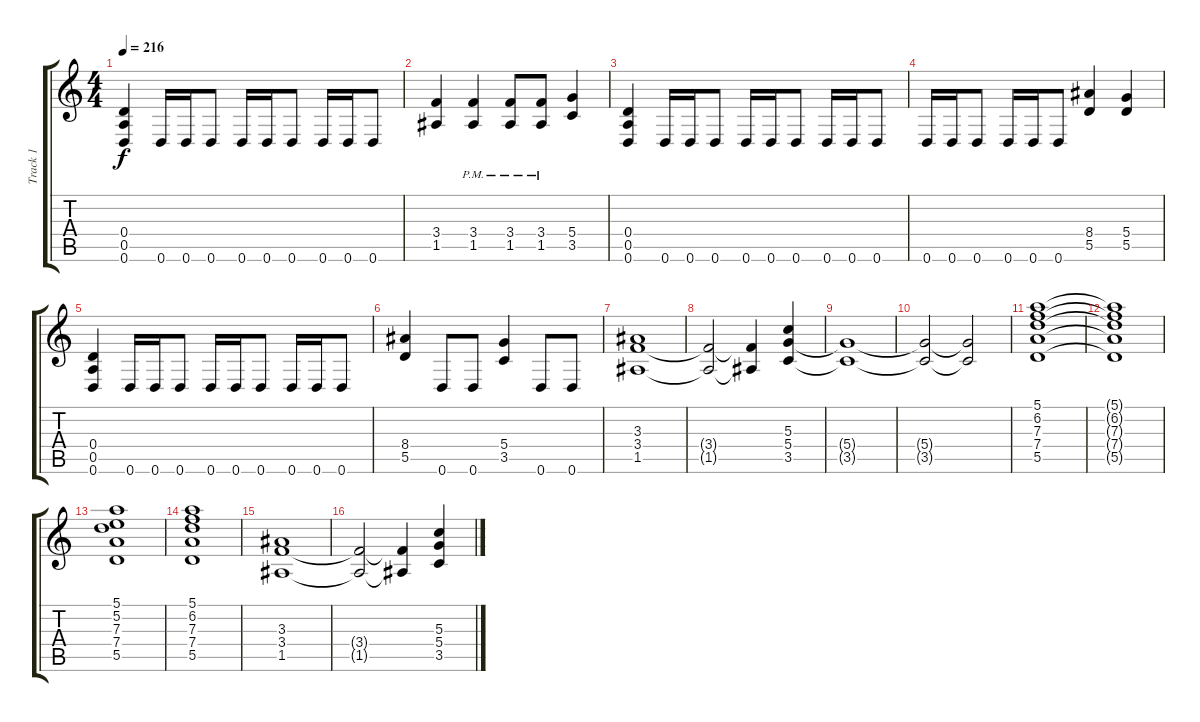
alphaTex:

\track ("Track 1" "Track 1") {instrument distortionguitar}
\staff {score tabs}
\tuning (E4 B3 G3 D3 A2 D2) {hide}
\ts (4 4)
\tempo 216
\clef g2
\ks c
(0.4 0.5 0.6).4{dy f} 0.6.16 0.6.16 0.6.8 0.6.16 0.6.16 0.6.8 0.6.16 0.6.16 0.6.8 |
(3.4 1.5).4 (3.4{pm} 1.5{pm}).4 (3.4{pm} 1.5{pm}).8 (3.4{pm} 1.5{pm}).8 (5.4 3.5).4 |
(0.4 0.5 0.6).4 0.6.16 0.6.16 0.6.8 0.6.16 0.6.16 0.6.8 0.6.16 0.6.16 0.6.8 |
0.6.16 0.6.16 0.6.8 0.6.16 0.6.16 0.6.8 (8.4 5.5).4 (5.4 5.5).4 |
(0.4 0.5 0.6).4 0.6.16 0.6.16 0.6.8 0.6.16 0.6.16 0.6.8 0.6.16 0.6.16 0.6.8 |
(8.4 5.5).4 0.6.8 0.6.8 (5.4 3.5).4 0.6.8 0.6.8 |
(3.3 3.4 1.5).1 |
(3.4{t} 1.5{t}).2 (3.4{t} 1.5{t}).4 (5.3 5.4 3.5).4 |
(5.4{t} 3.5{t}).1 |
(5.4{t} 3.5{t}).2 (5.4{t} 3.5{t}).2 |
(5.1 6.2 7.3 7.4 5.5).1 |
(5.1{t} 6.2{t} 7.3{t} 7.4{t} 5.5{t}).1 |
(5.1 5.2 7.3 7.4 5.5).1 |
(5.1 6.2 7.3 7.4 5.5).1 |
(3.3 3.4 1.5).1 |
(3.4{t} 1.5{t}).2 (3.4{t} 1.5{t}).4 (5.3 5.4 3.5).4
